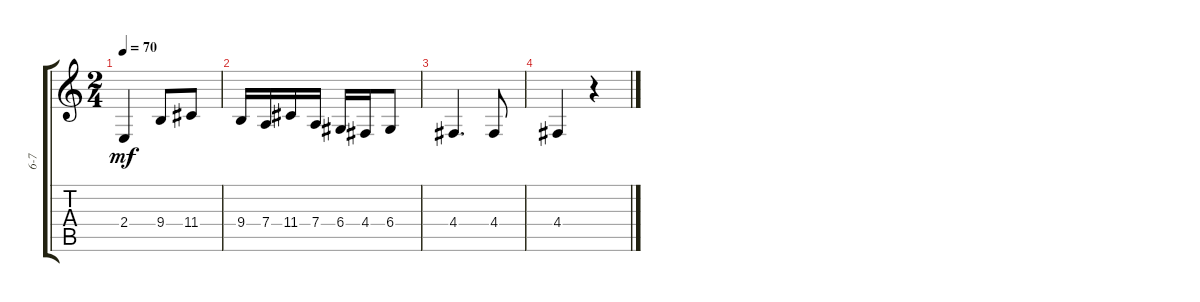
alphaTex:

\track ("6-7" "6-7") {instrument acousticgrandpiano}
\staff {score tabs}
\tuning (E4 B3 G3 D3 A2 E2) {hide}
\ts (2 4)
\tempo 70
\clef g2
\ks c
2.4.4{dy mf} 9.4.8 11.4.8 |
9.4.16 7.4.16 11.4.16 7.4.16 6.4.16 4.4.16 6.4.8 |
4.4.4{d} 4.4.8 |
4.4.4 r.4
